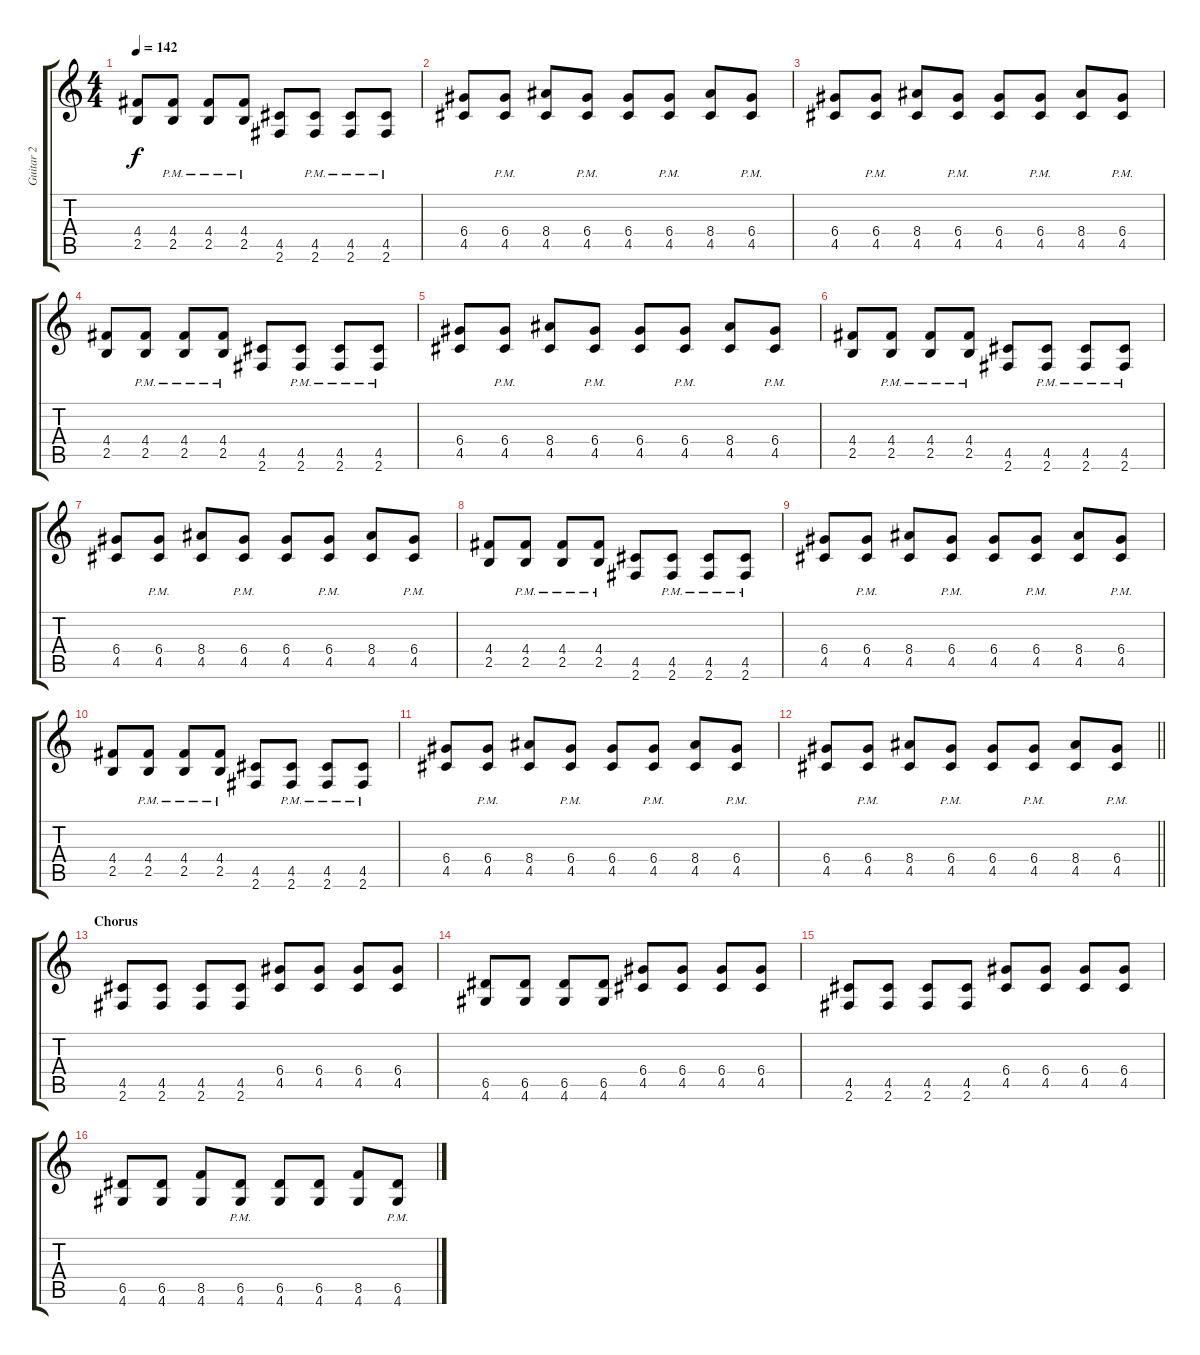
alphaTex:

\track ("Guitar 2" "Guitar 2") {instrument distortionguitar}
\staff {score tabs}
\tuning (E4 B3 G3 D3 A2 E2) {hide}
\ts (4 4)
\tempo 142
\clef g2
\ks c
(4.4 2.5).8{dy f} (4.4{pm} 2.5{pm}).8 (4.4{pm} 2.5{pm}).8 (4.4{pm} 2.5{pm}).8 (4.5 2.6).8 (4.5{pm} 2.6{pm}).8 (4.5{pm} 2.6{pm}).8 (4.5{pm} 2.6{pm}).8 |
(6.4 4.5).8 (6.4{pm} 4.5{pm}).8 (8.4 4.5).8 (6.4{pm} 4.5{pm}).8 (6.4 4.5).8 (6.4{pm} 4.5{pm}).8 (8.4 4.5).8 (6.4{pm} 4.5{pm}).8 |
(6.4 4.5).8 (6.4{pm} 4.5{pm}).8 (8.4 4.5).8 (6.4{pm} 4.5{pm}).8 (6.4 4.5).8 (6.4{pm} 4.5{pm}).8 (8.4 4.5).8 (6.4{pm} 4.5{pm}).8 |
(4.4 2.5).8 (4.4{pm} 2.5{pm}).8 (4.4{pm} 2.5{pm}).8 (4.4{pm} 2.5{pm}).8 (4.5 2.6).8 (4.5{pm} 2.6{pm}).8 (4.5{pm} 2.6{pm}).8 (4.5{pm} 2.6{pm}).8 |
(6.4 4.5).8 (6.4{pm} 4.5{pm}).8 (8.4 4.5).8 (6.4{pm} 4.5{pm}).8 (6.4 4.5).8 (6.4{pm} 4.5{pm}).8 (8.4 4.5).8 (6.4{pm} 4.5{pm}).8 |
(4.4 2.5).8 (4.4{pm} 2.5{pm}).8 (4.4{pm} 2.5{pm}).8 (4.4{pm} 2.5{pm}).8 (4.5 2.6).8 (4.5{pm} 2.6{pm}).8 (4.5{pm} 2.6{pm}).8 (4.5{pm} 2.6{pm}).8 |
(6.4 4.5).8 (6.4{pm} 4.5{pm}).8 (8.4 4.5).8 (6.4{pm} 4.5{pm}).8 (6.4 4.5).8 (6.4{pm} 4.5{pm}).8 (8.4 4.5).8 (6.4{pm} 4.5{pm}).8 |
(4.4 2.5).8 (4.4{pm} 2.5{pm}).8 (4.4{pm} 2.5{pm}).8 (4.4{pm} 2.5{pm}).8 (4.5 2.6).8 (4.5{pm} 2.6{pm}).8 (4.5{pm} 2.6{pm}).8 (4.5{pm} 2.6{pm}).8 |
(6.4 4.5).8 (6.4{pm} 4.5{pm}).8 (8.4 4.5).8 (6.4{pm} 4.5{pm}).8 (6.4 4.5).8 (6.4{pm} 4.5{pm}).8 (8.4 4.5).8 (6.4{pm} 4.5{pm}).8 |
(4.4 2.5).8 (4.4{pm} 2.5{pm}).8 (4.4{pm} 2.5{pm}).8 (4.4{pm} 2.5{pm}).8 (4.5 2.6).8 (4.5{pm} 2.6{pm}).8 (4.5{pm} 2.6{pm}).8 (4.5{pm} 2.6{pm}).8 |
(6.4 4.5).8 (6.4{pm} 4.5{pm}).8 (8.4 4.5).8 (6.4{pm} 4.5{pm}).8 (6.4 4.5).8 (6.4{pm} 4.5{pm}).8 (8.4 4.5).8 (6.4{pm} 4.5{pm}).8 |
\barLineRight lightlight
(6.4 4.5).8 (6.4{pm} 4.5{pm}).8 (8.4 4.5).8 (6.4{pm} 4.5{pm}).8 (6.4 4.5).8 (6.4{pm} 4.5{pm}).8 (8.4 4.5).8 (6.4{pm} 4.5{pm}).8 |
\section ("" "Chorus")
(4.5 2.6).8 (4.5 2.6).8 (4.5 2.6).8 (4.5 2.6).8 (6.4 4.5).8 (6.4 4.5).8 (6.4 4.5).8 (6.4 4.5).8 |
(6.5 4.6).8 (6.5 4.6).8 (6.5 4.6).8 (6.5 4.6).8 (6.4 4.5).8 (6.4 4.5).8 (6.4 4.5).8 (6.4 4.5).8 |
(4.5 2.6).8 (4.5 2.6).8 (4.5 2.6).8 (4.5 2.6).8 (6.4 4.5).8 (6.4 4.5).8 (6.4 4.5).8 (6.4 4.5).8 |
(6.5 4.6).8 (6.5 4.6).8 (8.5 4.6).8 (6.5{pm} 4.6{pm}).8 (6.5 4.6).8 (6.5 4.6).8 (8.5 4.6).8 (6.5{pm} 4.6{pm}).8
